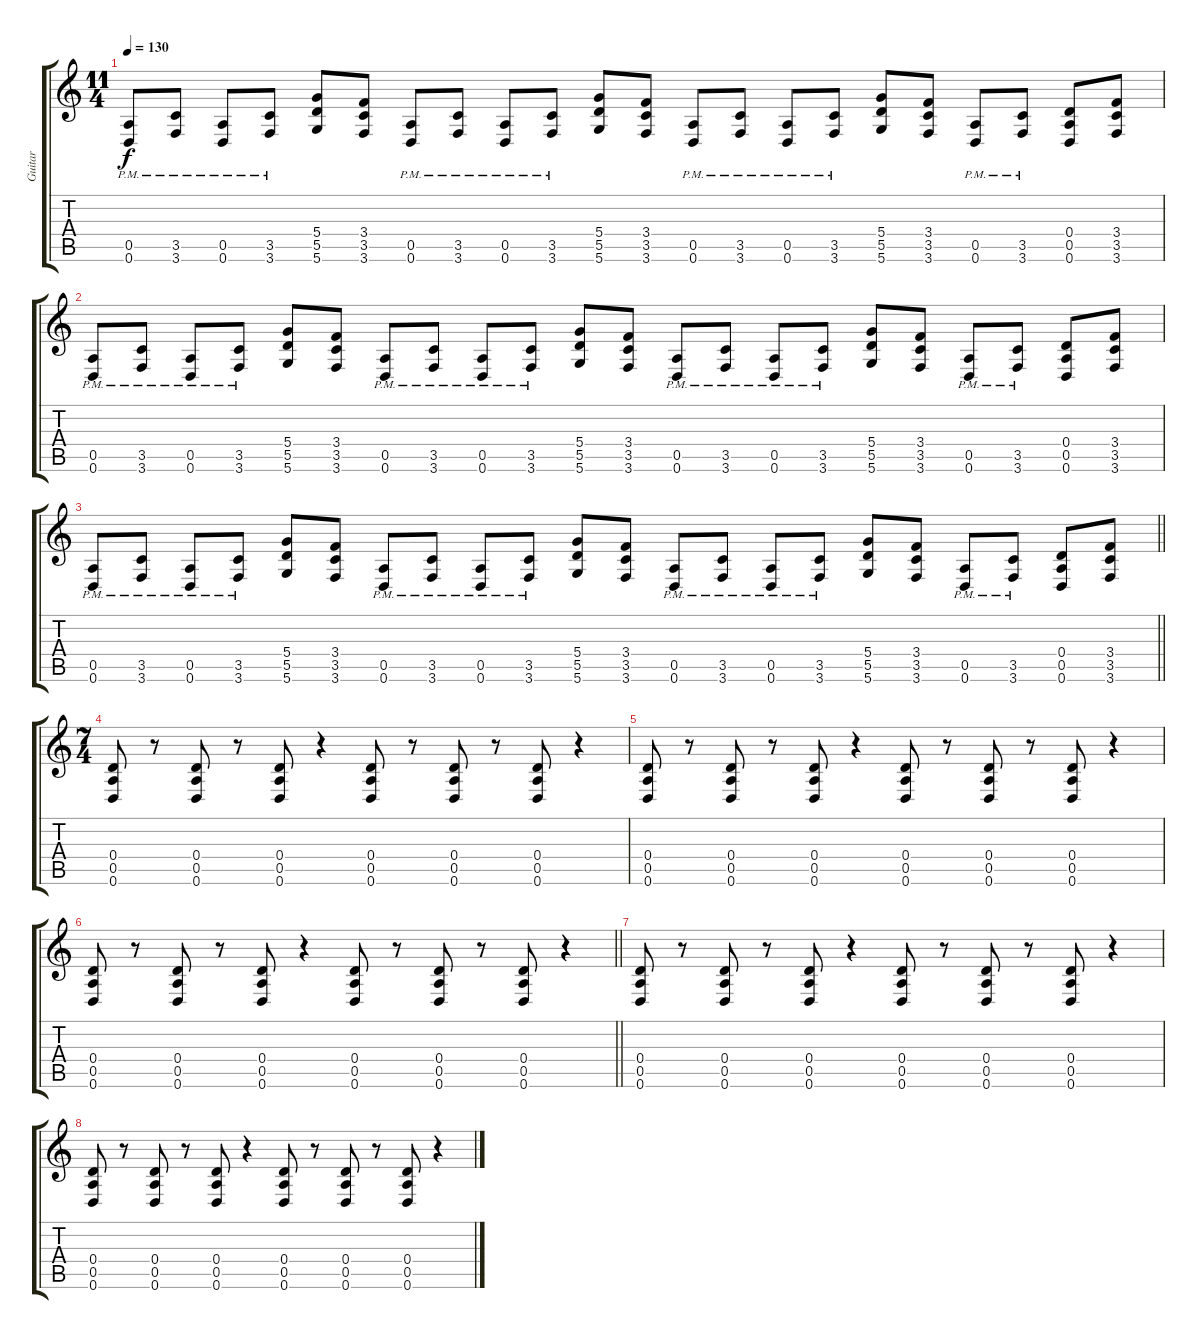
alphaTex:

\track ("Guitar" "Guitar") {instrument overdrivenguitar}
\staff {score tabs}
\tuning (E4 B3 G3 D3 A2 D2) {hide}
\ts (11 4)
\tempo 130
\clef g2
\ks c
(0.5{pm} 0.6{pm}).8{dy f} (3.5{pm} 3.6{pm}).8 (0.5{pm} 0.6{pm}).8 (3.5{pm} 3.6{pm}).8 (5.4 5.5 5.6).8 (3.4 3.5 3.6).8 (0.5{pm} 0.6{pm}).8 (3.5{pm} 3.6{pm}).8 (0.5{pm} 0.6{pm}).8 (3.5{pm} 3.6{pm}).8 (5.4 5.5 5.6).8 (3.4 3.5 3.6).8 (0.5{pm} 0.6{pm}).8 (3.5{pm} 3.6{pm}).8 (0.5{pm} 0.6{pm}).8 (3.5{pm} 3.6{pm}).8 (5.4 5.5 5.6).8 (3.4 3.5 3.6).8 (0.5{pm} 0.6{pm}).8 (3.5{pm} 3.6{pm}).8 (0.4 0.5 0.6).8 (3.4 3.5 3.6).8 |
(0.5{pm} 0.6{pm}).8 (3.5{pm} 3.6{pm}).8 (0.5{pm} 0.6{pm}).8 (3.5{pm} 3.6{pm}).8 (5.4 5.5 5.6).8 (3.4 3.5 3.6).8 (0.5{pm} 0.6{pm}).8 (3.5{pm} 3.6{pm}).8 (0.5{pm} 0.6{pm}).8 (3.5{pm} 3.6{pm}).8 (5.4 5.5 5.6).8 (3.4 3.5 3.6).8 (0.5{pm} 0.6{pm}).8 (3.5{pm} 3.6{pm}).8 (0.5{pm} 0.6{pm}).8 (3.5{pm} 3.6{pm}).8 (5.4 5.5 5.6).8 (3.4 3.5 3.6).8 (0.5{pm} 0.6{pm}).8 (3.5{pm} 3.6{pm}).8 (0.4 0.5 0.6).8 (3.4 3.5 3.6).8 |
\barLineRight lightlight
(0.5{pm} 0.6{pm}).8 (3.5{pm} 3.6{pm}).8 (0.5{pm} 0.6{pm}).8 (3.5{pm} 3.6{pm}).8 (5.4 5.5 5.6).8 (3.4 3.5 3.6).8 (0.5{pm} 0.6{pm}).8 (3.5{pm} 3.6{pm}).8 (0.5{pm} 0.6{pm}).8 (3.5{pm} 3.6{pm}).8 (5.4 5.5 5.6).8 (3.4 3.5 3.6).8 (0.5{pm} 0.6{pm}).8 (3.5{pm} 3.6{pm}).8 (0.5{pm} 0.6{pm}).8 (3.5{pm} 3.6{pm}).8 (5.4 5.5 5.6).8 (3.4 3.5 3.6).8 (0.5{pm} 0.6{pm}).8 (3.5{pm} 3.6{pm}).8 (0.4 0.5 0.6).8 (3.4 3.5 3.6).8 |
\ts (7 4)
\section ("" "")
(0.4 0.5 0.6).8 r.8 (0.4 0.5 0.6).8 r.8 (0.4 0.5 0.6).8 r.4 (0.4 0.5 0.6).8 r.8 (0.4 0.5 0.6).8 r.8 (0.4 0.5 0.6).8 r.4 |
(0.4 0.5 0.6).8 r.8 (0.4 0.5 0.6).8 r.8 (0.4 0.5 0.6).8 r.4 (0.4 0.5 0.6).8 r.8 (0.4 0.5 0.6).8 r.8 (0.4 0.5 0.6).8 r.4 |
\barLineRight lightlight
(0.4 0.5 0.6).8 r.8 (0.4 0.5 0.6).8 r.8 (0.4 0.5 0.6).8 r.4 (0.4 0.5 0.6).8 r.8 (0.4 0.5 0.6).8 r.8 (0.4 0.5 0.6).8 r.4 |
\section ("" "")
(0.4 0.5 0.6).8 r.8 (0.4 0.5 0.6).8 r.8 (0.4 0.5 0.6).8 r.4 (0.4 0.5 0.6).8 r.8 (0.4 0.5 0.6).8 r.8 (0.4 0.5 0.6).8 r.4 |
(0.4 0.5 0.6).8 r.8 (0.4 0.5 0.6).8 r.8 (0.4 0.5 0.6).8 r.4 (0.4 0.5 0.6).8 r.8 (0.4 0.5 0.6).8 r.8 (0.4 0.5 0.6).8 r.4
